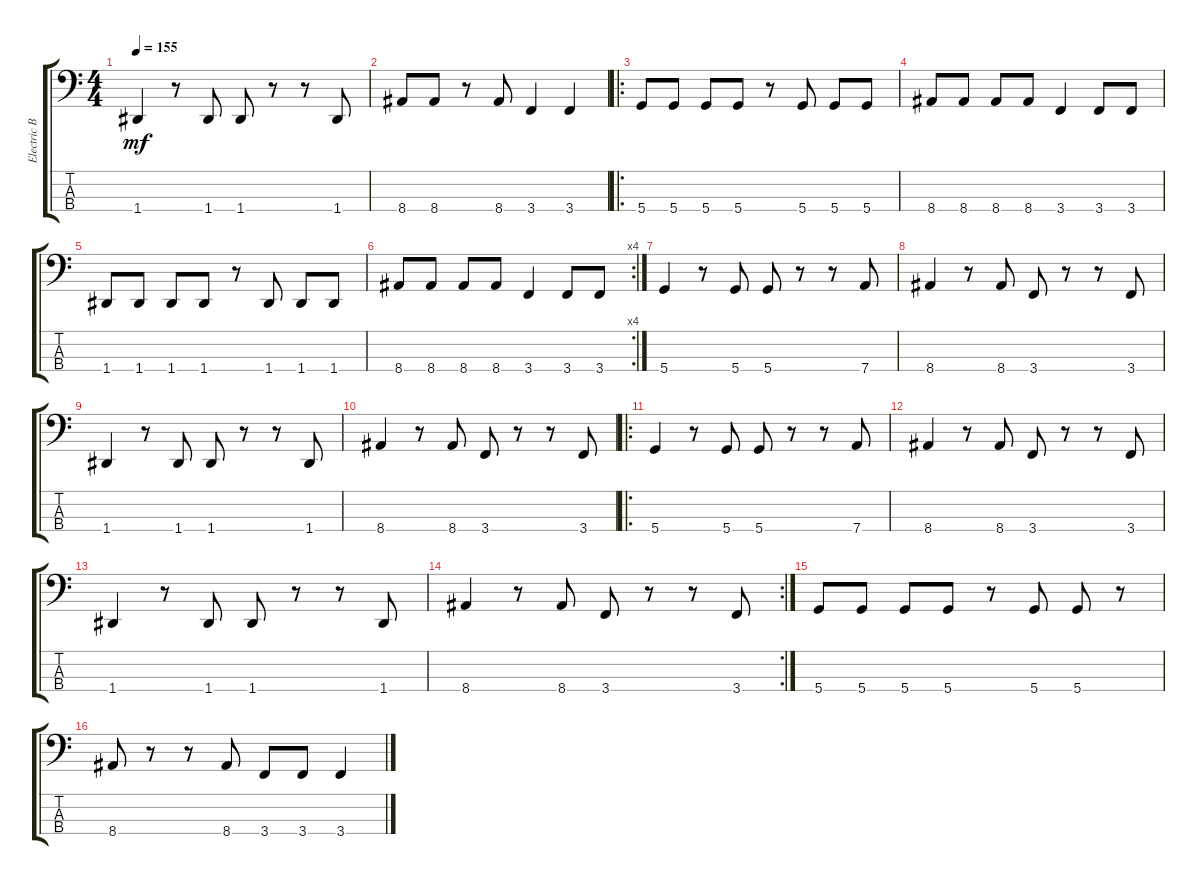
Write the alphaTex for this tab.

\track ("Electric Bass" "Electric B") {instrument electricbassfinger}
\staff {score tabs}
\tuning (G2 D2 A1 D1) {hide}
\ts (4 4)
\tempo 155
\clef f4
\ks c
1.4.4{dy mf} r.8 1.4.8 1.4.8 r.8 r.8 1.4.8 |
8.4.8 8.4.8 r.8 8.4.8 3.4.4 3.4.4 |
\ro
5.4.8 5.4.8 5.4.8 5.4.8 r.8 5.4.8 5.4.8 5.4.8 |
8.4.8 8.4.8 8.4.8 8.4.8 3.4.4 3.4.8 3.4.8 |
1.4.8 1.4.8 1.4.8 1.4.8 r.8 1.4.8 1.4.8 1.4.8 |
\rc 4
8.4.8 8.4.8 8.4.8 8.4.8 3.4.4 3.4.8 3.4.8 |
5.4.4 r.8 5.4.8 5.4.8 r.8 r.8 7.4.8 |
8.4.4 r.8 8.4.8 3.4.8 r.8 r.8 3.4.8 |
1.4.4 r.8 1.4.8 1.4.8 r.8 r.8 1.4.8 |
8.4.4 r.8 8.4.8 3.4.8 r.8 r.8 3.4.8 |
\ro
5.4.4 r.8 5.4.8 5.4.8 r.8 r.8 7.4.8 |
8.4.4 r.8 8.4.8 3.4.8 r.8 r.8 3.4.8 |
1.4.4 r.8 1.4.8 1.4.8 r.8 r.8 1.4.8 |
\rc 2
8.4.4 r.8 8.4.8 3.4.8 r.8 r.8 3.4.8 |
5.4.8 5.4.8 5.4.8 5.4.8 r.8 5.4.8 5.4.8 r.8 |
8.4.8 r.8 r.8 8.4.8 3.4.8 3.4.8 3.4.4
